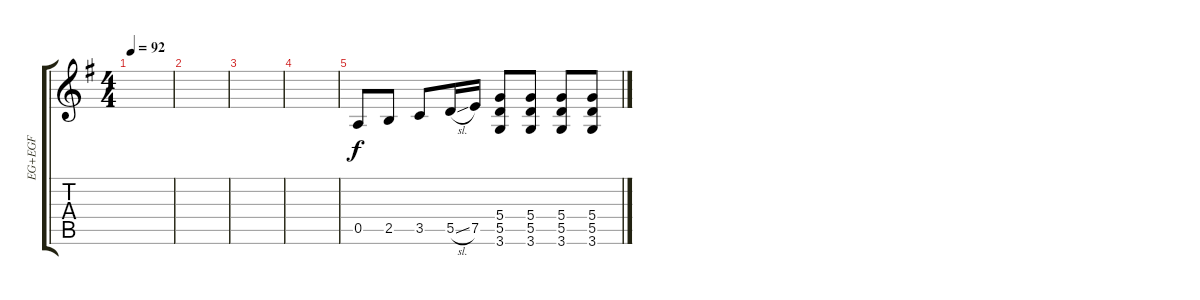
\track ("EG+EGF" "EG+EGF") {instrument overdrivenguitar}
\staff {score tabs}
\tuning (E4 B3 G3 D3 A2 E2) {hide}
\ts (4 4)
\tempo 92
\clef g2
\ks g
|
|
|
|
0.5.8{instrument overdrivenguitar} 2.5.8 3.5.8 5.5{sl}.16 7.5.16 (5.4 5.5 3.6).8 (5.4 5.5 3.6).8 (5.4 5.5 3.6).8 (5.4 5.5 3.6).8
